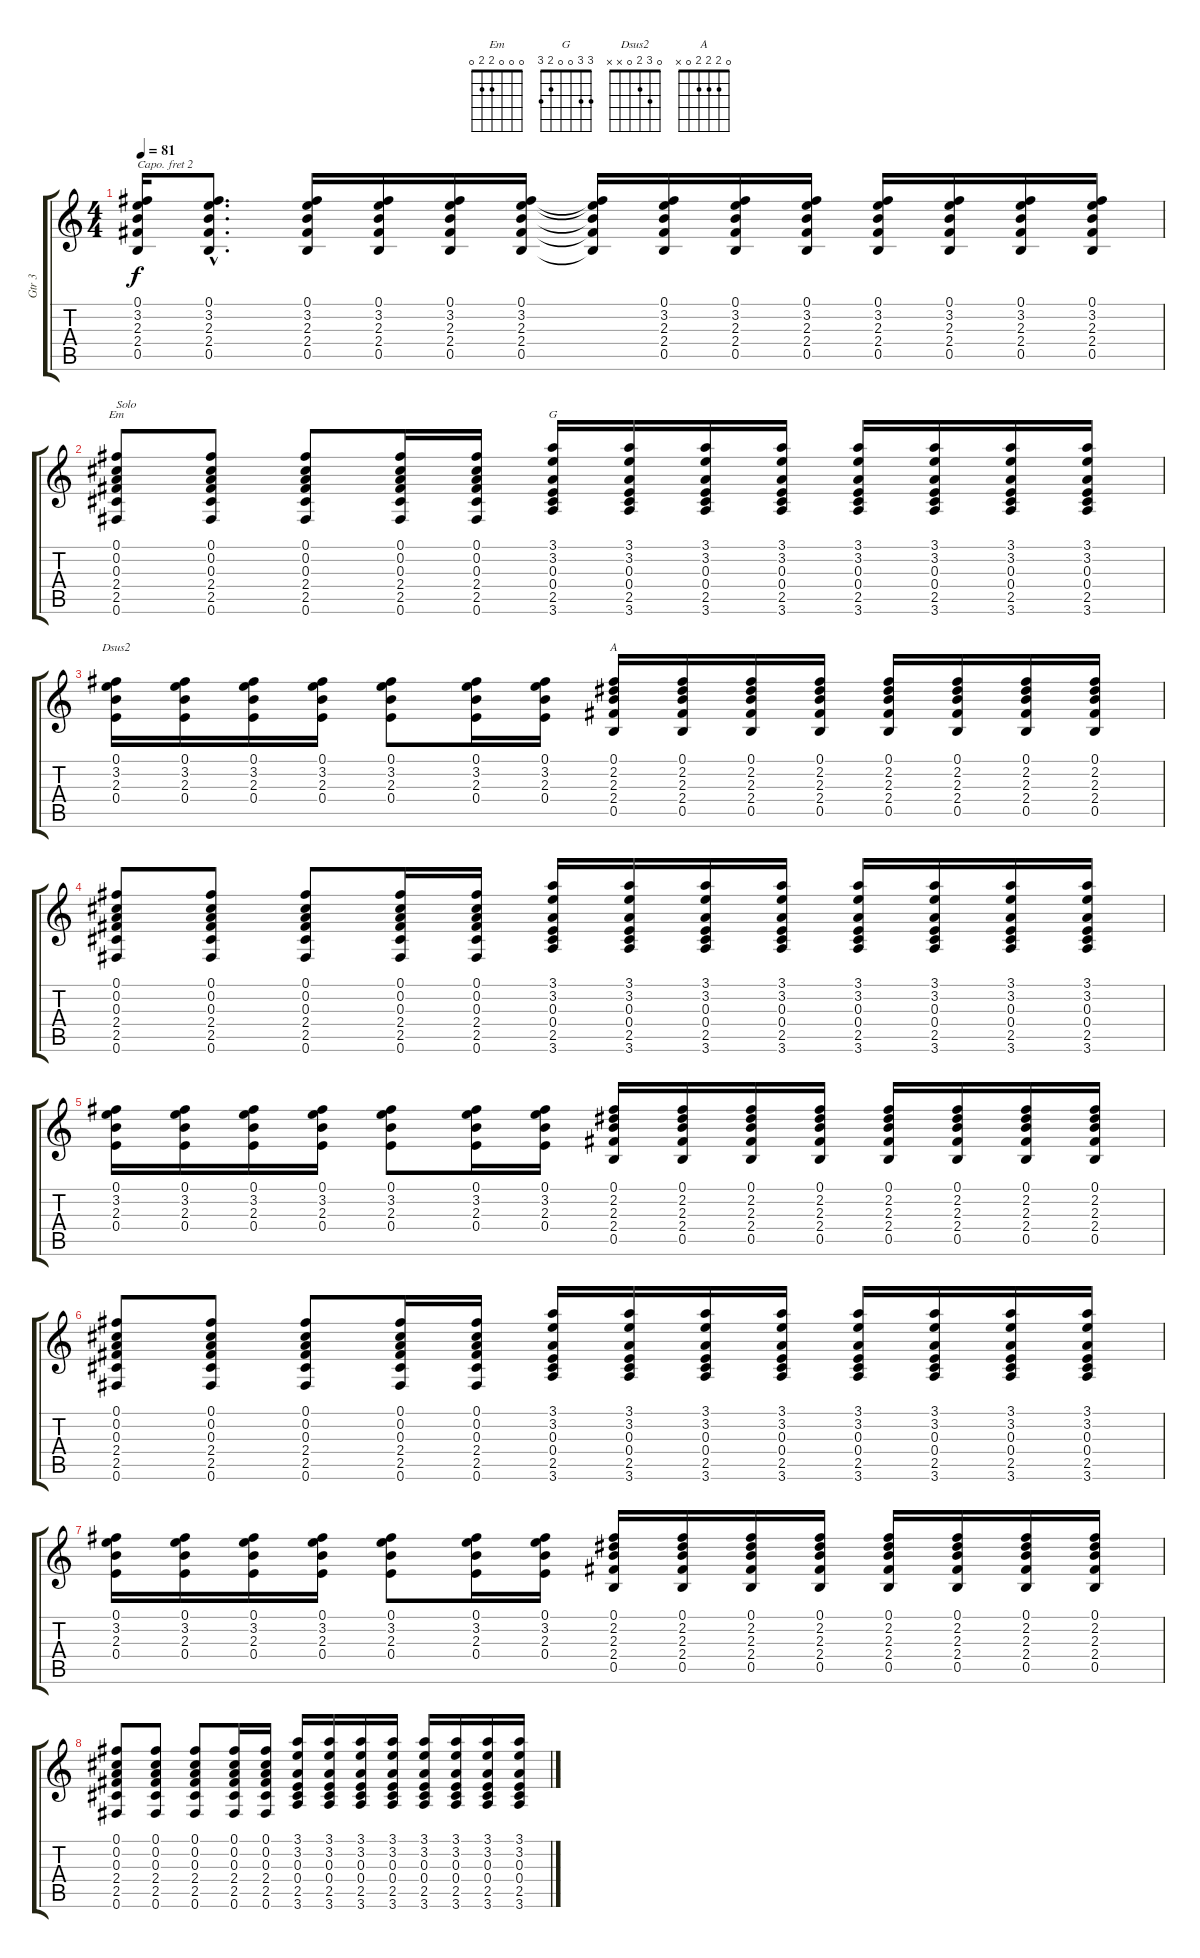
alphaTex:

\track ("Gtr 3" "Gtr 3") {instrument acousticguitarsteel}
\staff {score tabs}
\capo 2
\tuning (E4 B3 G3 D3 A2 E2) {hide}
\chord ("Em" 0 0 0 2 2 0)
\chord ("G" 3 3 0 0 2 3)
\chord ("Dsus2" 0 3 2 0 x x)
\chord ("A" 0 2 2 2 0 x)
\ts (4 4)
\tempo 81
\clef g2
\ks c
(0.1 3.2 2.3 2.4 0.5).16{dy f} (0.1{hac} 3.2{hac} 2.3{hac} 2.4{hac} 0.5{hac}).8{d} (0.1 3.2 2.3 2.4 0.5).16 (0.1 3.2 2.3 2.4 0.5).16 (0.1 3.2 2.3 2.4 0.5).16 (0.1 3.2 2.3 2.4 0.5).16 (0.1{t} 3.2{t} 2.3{t} 2.4{t} 0.5{t}).16 (0.1 3.2 2.3 2.4 0.5).16 (0.1 3.2 2.3 2.4 0.5).16 (0.1 3.2 2.3 2.4 0.5).16 (0.1 3.2 2.3 2.4 0.5).16 (0.1 3.2 2.3 2.4 0.5).16 (0.1 3.2 2.3 2.4 0.5).16 (0.1 3.2 2.3 2.4 0.5).16 |
(0.1 0.2 0.3 2.4 2.5 0.6).8{ch "Em" txt "Solo"} (0.1 0.2 0.3 2.4 2.5 0.6).8 (0.1 0.2 0.3 2.4 2.5 0.6).8 (0.1 0.2 0.3 2.4 2.5 0.6).16 (0.1 0.2 0.3 2.4 2.5 0.6).16 (3.1 3.2 0.3 0.4 2.5 3.6).16{ch "G"} (3.1 3.2 0.3 0.4 2.5 3.6).16 (3.1 3.2 0.3 0.4 2.5 3.6).16 (3.1 3.2 0.3 0.4 2.5 3.6).16 (3.1 3.2 0.3 0.4 2.5 3.6).16 (3.1 3.2 0.3 0.4 2.5 3.6).16 (3.1 3.2 0.3 0.4 2.5 3.6).16 (3.1 3.2 0.3 0.4 2.5 3.6).16 |
(0.1 3.2 2.3 0.4).16{ch "Dsus2"} (0.1 3.2 2.3 0.4).16 (0.1 3.2 2.3 0.4).16 (0.1 3.2 2.3 0.4).16 (0.1 3.2 2.3 0.4).8 (0.1 3.2 2.3 0.4).16 (0.1 3.2 2.3 0.4).16 (0.1 2.2 2.3 2.4 0.5).16{ch "A"} (0.1 2.2 2.3 2.4 0.5).16 (0.1 2.2 2.3 2.4 0.5).16 (0.1 2.2 2.3 2.4 0.5).16 (0.1 2.2 2.3 2.4 0.5).16 (0.1 2.2 2.3 2.4 0.5).16 (0.1 2.2 2.3 2.4 0.5).16 (0.1 2.2 2.3 2.4 0.5).16 |
(0.1 0.2 0.3 2.4 2.5 0.6).8 (0.1 0.2 0.3 2.4 2.5 0.6).8 (0.1 0.2 0.3 2.4 2.5 0.6).8 (0.1 0.2 0.3 2.4 2.5 0.6).16 (0.1 0.2 0.3 2.4 2.5 0.6).16 (3.1 3.2 0.3 0.4 2.5 3.6).16 (3.1 3.2 0.3 0.4 2.5 3.6).16 (3.1 3.2 0.3 0.4 2.5 3.6).16 (3.1 3.2 0.3 0.4 2.5 3.6).16 (3.1 3.2 0.3 0.4 2.5 3.6).16 (3.1 3.2 0.3 0.4 2.5 3.6).16 (3.1 3.2 0.3 0.4 2.5 3.6).16 (3.1 3.2 0.3 0.4 2.5 3.6).16 |
(0.1 3.2 2.3 0.4).16 (0.1 3.2 2.3 0.4).16 (0.1 3.2 2.3 0.4).16 (0.1 3.2 2.3 0.4).16 (0.1 3.2 2.3 0.4).8 (0.1 3.2 2.3 0.4).16 (0.1 3.2 2.3 0.4).16 (0.1 2.2 2.3 2.4 0.5).16 (0.1 2.2 2.3 2.4 0.5).16 (0.1 2.2 2.3 2.4 0.5).16 (0.1 2.2 2.3 2.4 0.5).16 (0.1 2.2 2.3 2.4 0.5).16 (0.1 2.2 2.3 2.4 0.5).16 (0.1 2.2 2.3 2.4 0.5).16 (0.1 2.2 2.3 2.4 0.5).16 |
(0.1 0.2 0.3 2.4 2.5 0.6).8 (0.1 0.2 0.3 2.4 2.5 0.6).8 (0.1 0.2 0.3 2.4 2.5 0.6).8 (0.1 0.2 0.3 2.4 2.5 0.6).16 (0.1 0.2 0.3 2.4 2.5 0.6).16 (3.1 3.2 0.3 0.4 2.5 3.6).16 (3.1 3.2 0.3 0.4 2.5 3.6).16 (3.1 3.2 0.3 0.4 2.5 3.6).16 (3.1 3.2 0.3 0.4 2.5 3.6).16 (3.1 3.2 0.3 0.4 2.5 3.6).16 (3.1 3.2 0.3 0.4 2.5 3.6).16 (3.1 3.2 0.3 0.4 2.5 3.6).16 (3.1 3.2 0.3 0.4 2.5 3.6).16 |
(0.1 3.2 2.3 0.4).16 (0.1 3.2 2.3 0.4).16 (0.1 3.2 2.3 0.4).16 (0.1 3.2 2.3 0.4).16 (0.1 3.2 2.3 0.4).8 (0.1 3.2 2.3 0.4).16 (0.1 3.2 2.3 0.4).16 (0.1 2.2 2.3 2.4 0.5).16 (0.1 2.2 2.3 2.4 0.5).16 (0.1 2.2 2.3 2.4 0.5).16 (0.1 2.2 2.3 2.4 0.5).16 (0.1 2.2 2.3 2.4 0.5).16 (0.1 2.2 2.3 2.4 0.5).16 (0.1 2.2 2.3 2.4 0.5).16 (0.1 2.2 2.3 2.4 0.5).16 |
(0.1 0.2 0.3 2.4 2.5 0.6).8 (0.1 0.2 0.3 2.4 2.5 0.6).8 (0.1 0.2 0.3 2.4 2.5 0.6).8 (0.1 0.2 0.3 2.4 2.5 0.6).16 (0.1 0.2 0.3 2.4 2.5 0.6).16 (3.1 3.2 0.3 0.4 2.5 3.6).16 (3.1 3.2 0.3 0.4 2.5 3.6).16 (3.1 3.2 0.3 0.4 2.5 3.6).16 (3.1 3.2 0.3 0.4 2.5 3.6).16 (3.1 3.2 0.3 0.4 2.5 3.6).16 (3.1 3.2 0.3 0.4 2.5 3.6).16 (3.1 3.2 0.3 0.4 2.5 3.6).16 (3.1 3.2 0.3 0.4 2.5 3.6).16
